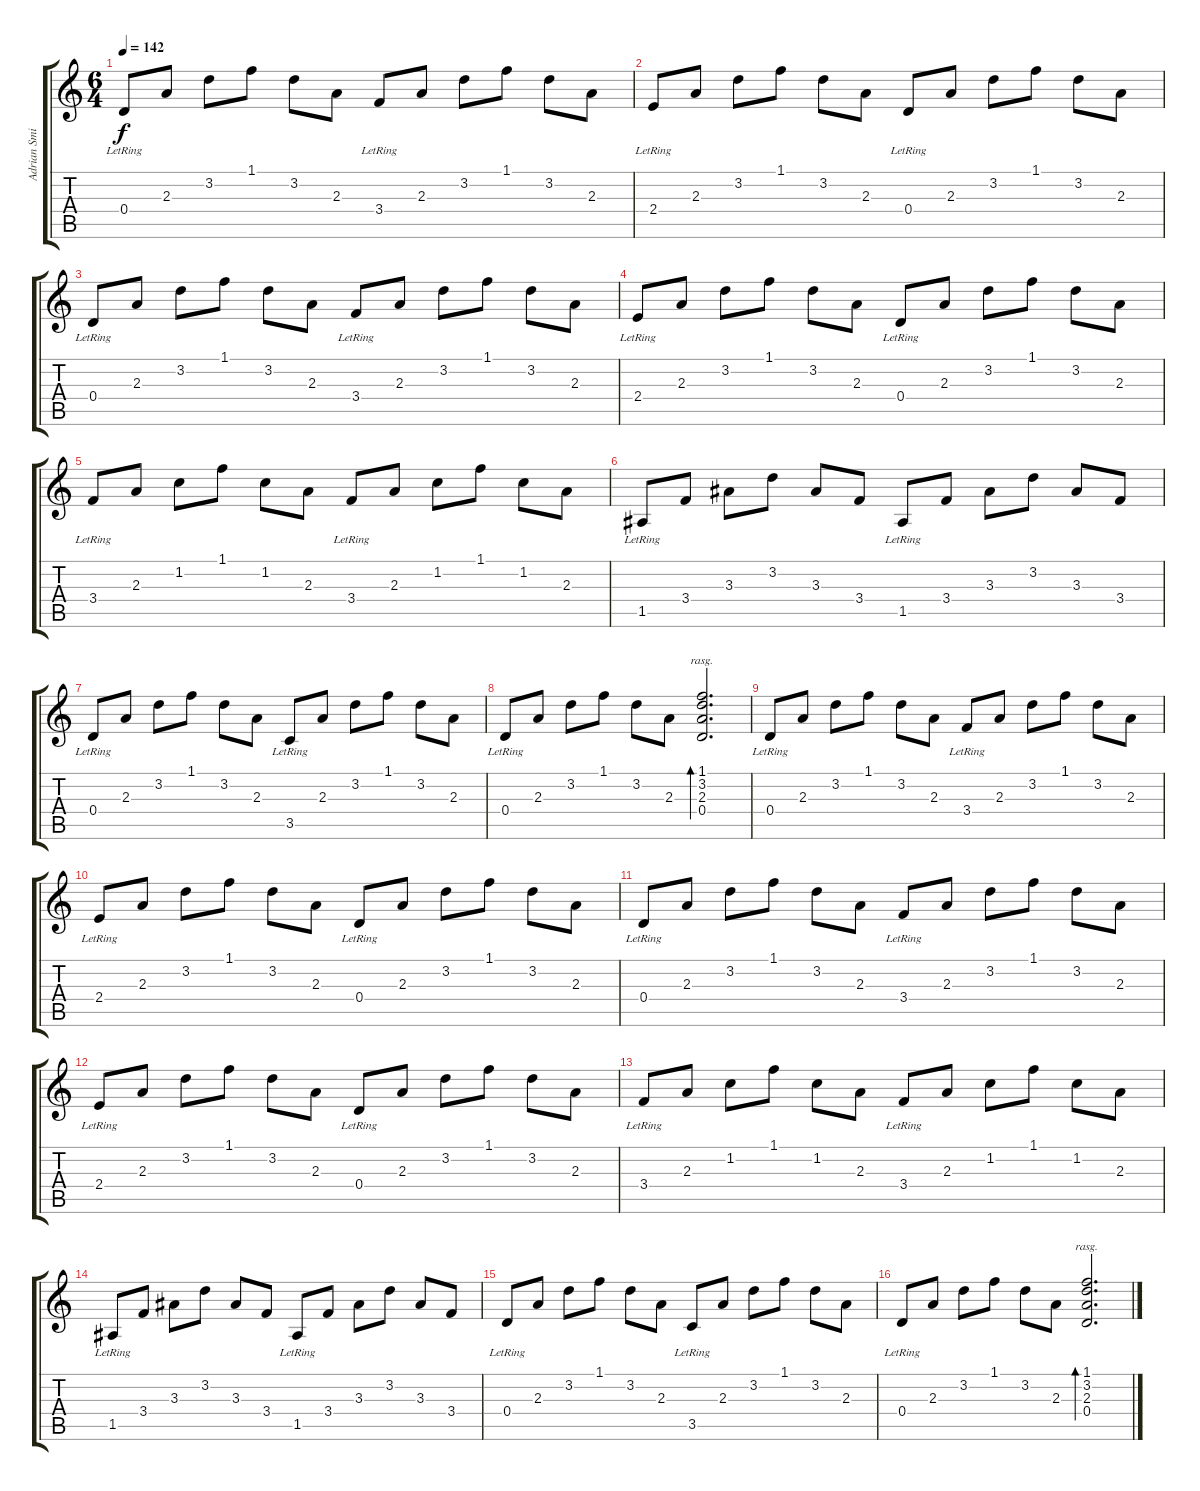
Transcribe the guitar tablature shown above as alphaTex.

\track ("Adrian Smith" "Adrian Smi") {instrument acousticguitarnylon}
\staff {score tabs}
\tuning (E4 B3 G3 D3 A2 E2) {hide}
\ts (6 4)
\tempo 142
\clef g2
\ks c
0.4{lr}.8{dy f} 2.3.8 3.2.8 1.1.8 3.2.8 2.3.8 3.4{lr}.8 2.3.8 3.2.8 1.1.8 3.2.8 2.3.8 |
2.4{lr}.8 2.3.8 3.2.8 1.1.8 3.2.8 2.3.8 0.4{lr}.8 2.3.8 3.2.8 1.1.8 3.2.8 2.3.8 |
0.4{lr}.8 2.3.8 3.2.8 1.1.8 3.2.8 2.3.8 3.4{lr}.8 2.3.8 3.2.8 1.1.8 3.2.8 2.3.8 |
2.4{lr}.8 2.3.8 3.2.8 1.1.8 3.2.8 2.3.8 0.4{lr}.8 2.3.8 3.2.8 1.1.8 3.2.8 2.3.8 |
3.4{lr}.8 2.3.8 1.2.8 1.1.8 1.2.8 2.3.8 3.4{lr}.8 2.3.8 1.2.8 1.1.8 1.2.8 2.3.8 |
1.5{lr}.8 3.4.8 3.3.8 3.2.8 3.3.8 3.4.8 1.5{lr}.8 3.4.8 3.3.8 3.2.8 3.3.8 3.4.8 |
0.4{lr}.8 2.3.8 3.2.8 1.1.8 3.2.8 2.3.8 3.5{lr}.8 2.3.8 3.2.8 1.1.8 3.2.8 2.3.8 |
0.4{lr}.8 2.3.8 3.2.8 1.1.8 3.2.8 2.3.8 (1.1 3.2 2.3 0.4).2{d bd 240 rasg ii} |
0.4{lr}.8 2.3.8 3.2.8 1.1.8 3.2.8 2.3.8 3.4{lr}.8 2.3.8 3.2.8 1.1.8 3.2.8 2.3.8 |
2.4{lr}.8 2.3.8 3.2.8 1.1.8 3.2.8 2.3.8 0.4{lr}.8 2.3.8 3.2.8 1.1.8 3.2.8 2.3.8 |
0.4{lr}.8{volume 5} 2.3.8 3.2.8 1.1.8 3.2.8 2.3.8 3.4{lr}.8 2.3.8 3.2.8 1.1.8 3.2.8 2.3.8 |
2.4{lr}.8 2.3.8 3.2.8 1.1.8 3.2.8 2.3.8 0.4{lr}.8 2.3.8 3.2.8 1.1.8 3.2.8 2.3.8 |
3.4{lr}.8{volume 2} 2.3.8 1.2.8 1.1.8 1.2.8 2.3.8 3.4{lr}.8 2.3.8 1.2.8 1.1.8 1.2.8 2.3.8 |
1.5{lr}.8 3.4.8 3.3.8 3.2.8 3.3.8 3.4.8 1.5{lr}.8 3.4.8 3.3.8 3.2.8 3.3.8 3.4.8 |
0.4{lr}.8{volume 0} 2.3.8 3.2.8 1.1.8 3.2.8 2.3.8 3.5{lr}.8 2.3.8 3.2.8 1.1.8 3.2.8 2.3.8 |
0.4{lr}.8 2.3.8 3.2.8 1.1.8 3.2.8 2.3.8 (1.1 3.2 2.3 0.4).2{d bd 240 rasg ii}
